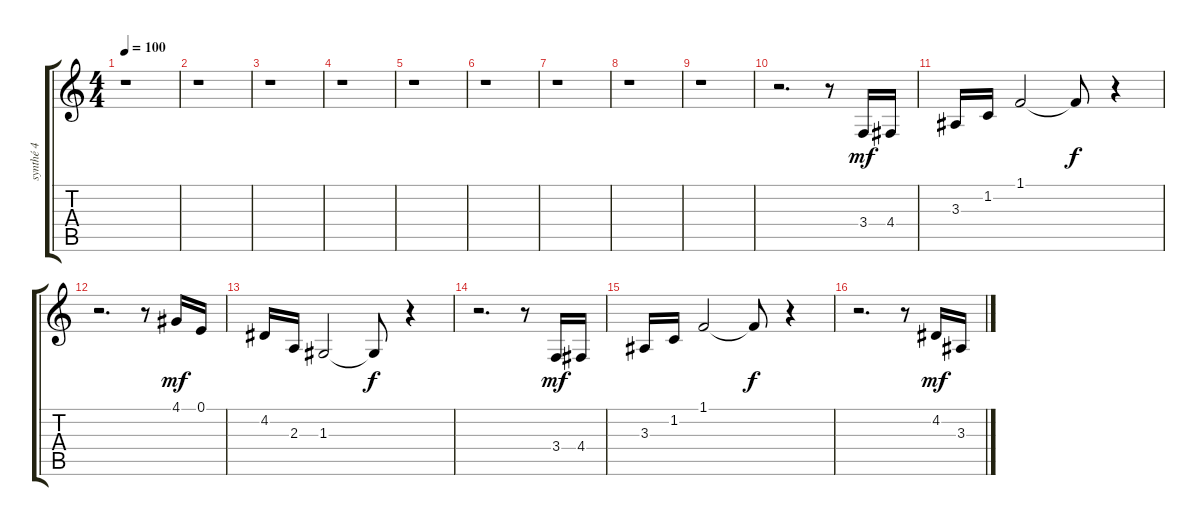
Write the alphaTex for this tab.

\track ("synthé 4" "synthé 4") {instrument fx1rain}
\staff {score tabs}
\tuning (E4 B3 G3 D3 A2 E2) {hide}
\ts (4 4)
\tempo 100
\clef g2
\ks c
r.1{dy mf} |
r.1 |
r.1 |
r.1 |
r.1 |
r.1 |
r.1 |
r.1 |
r.1 |
r.2{d} r.8 3.4.16 4.4.16 |
3.3.16 1.2.16 1.1.2 1.1{t}.8{dy f} r.4 |
r.2{d} r.8 4.1.16{dy mf} 0.1.16 |
4.2.16 2.3.16 1.3.2 1.3{t}.8{dy f} r.4 |
r.2{d} r.8 3.4.16{dy mf} 4.4.16 |
3.3.16 1.2.16 1.1.2 1.1{t}.8{dy f} r.4 |
r.2{d} r.8 4.2.16{dy mf} 3.3.16
